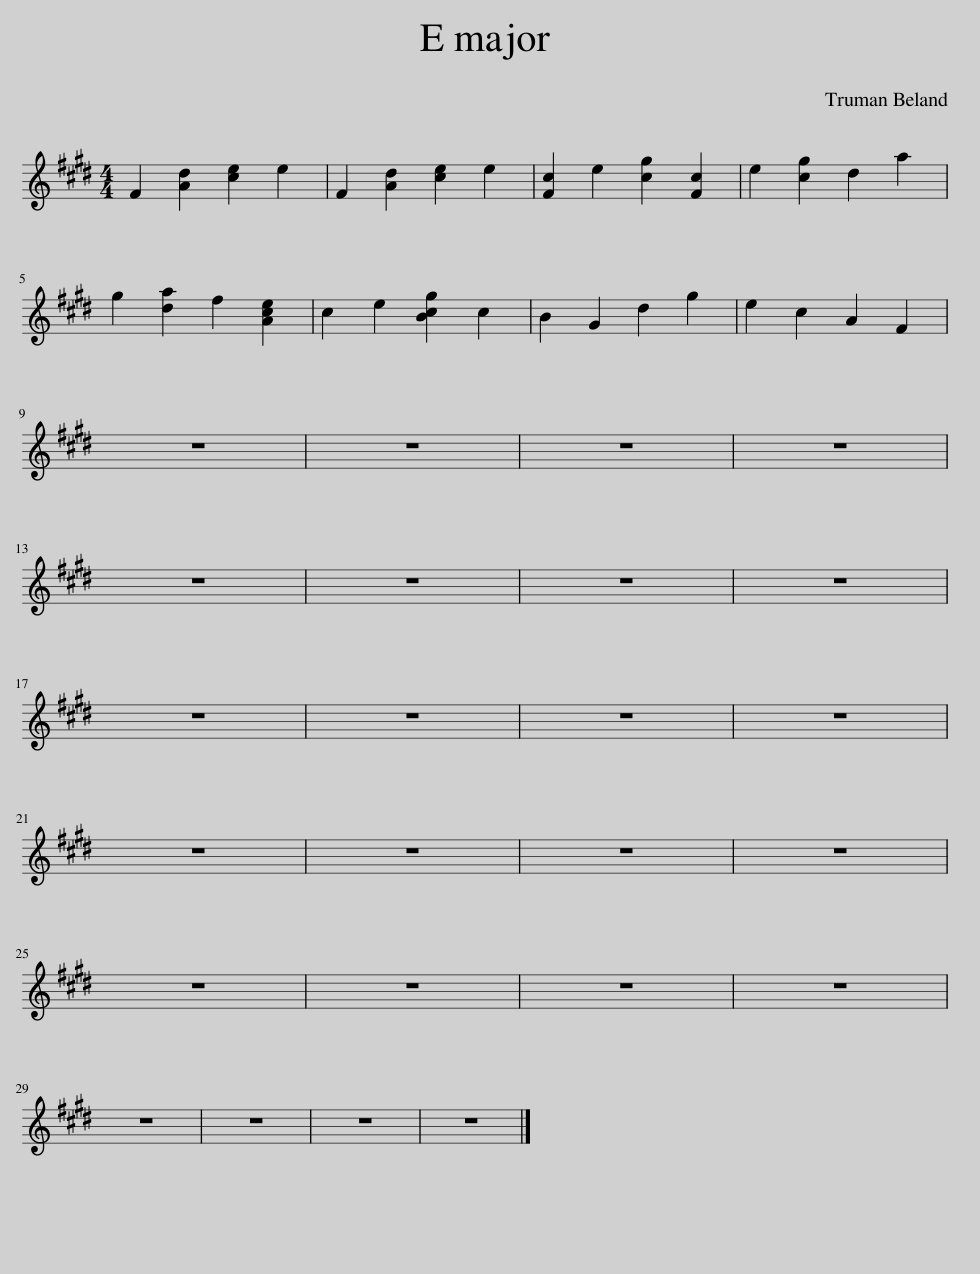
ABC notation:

X:1
L:1/8
M:4/4
I:linebreak $
K:E
V:1 treble
V:1
 F2 [Ad]2 [ce]2 e2 | F2 [Ad]2 [ce]2 e2 | [Fc]2 e2 [cg]2 [Fc]2 | e2 [cg]2 d2 a2 |$ g2 [da]2 f2 [Ace]2 | %5
 c2 e2 [Bcg]2 c2 | B2 G2 d2 g2 | e2 c2 A2 F2 |$ z8 | z8 | %10
 z8 | z8 |$ z8 | z8 | z8 | %15
 z8 |$ z8 | z8 | z8 | z8 |$ %20
 z8 | z8 | z8 | z8 |$ z8 | %25
 z8 | z8 | z8 |$ z8 | z8 | %30
 z8 | z8 |] %32
